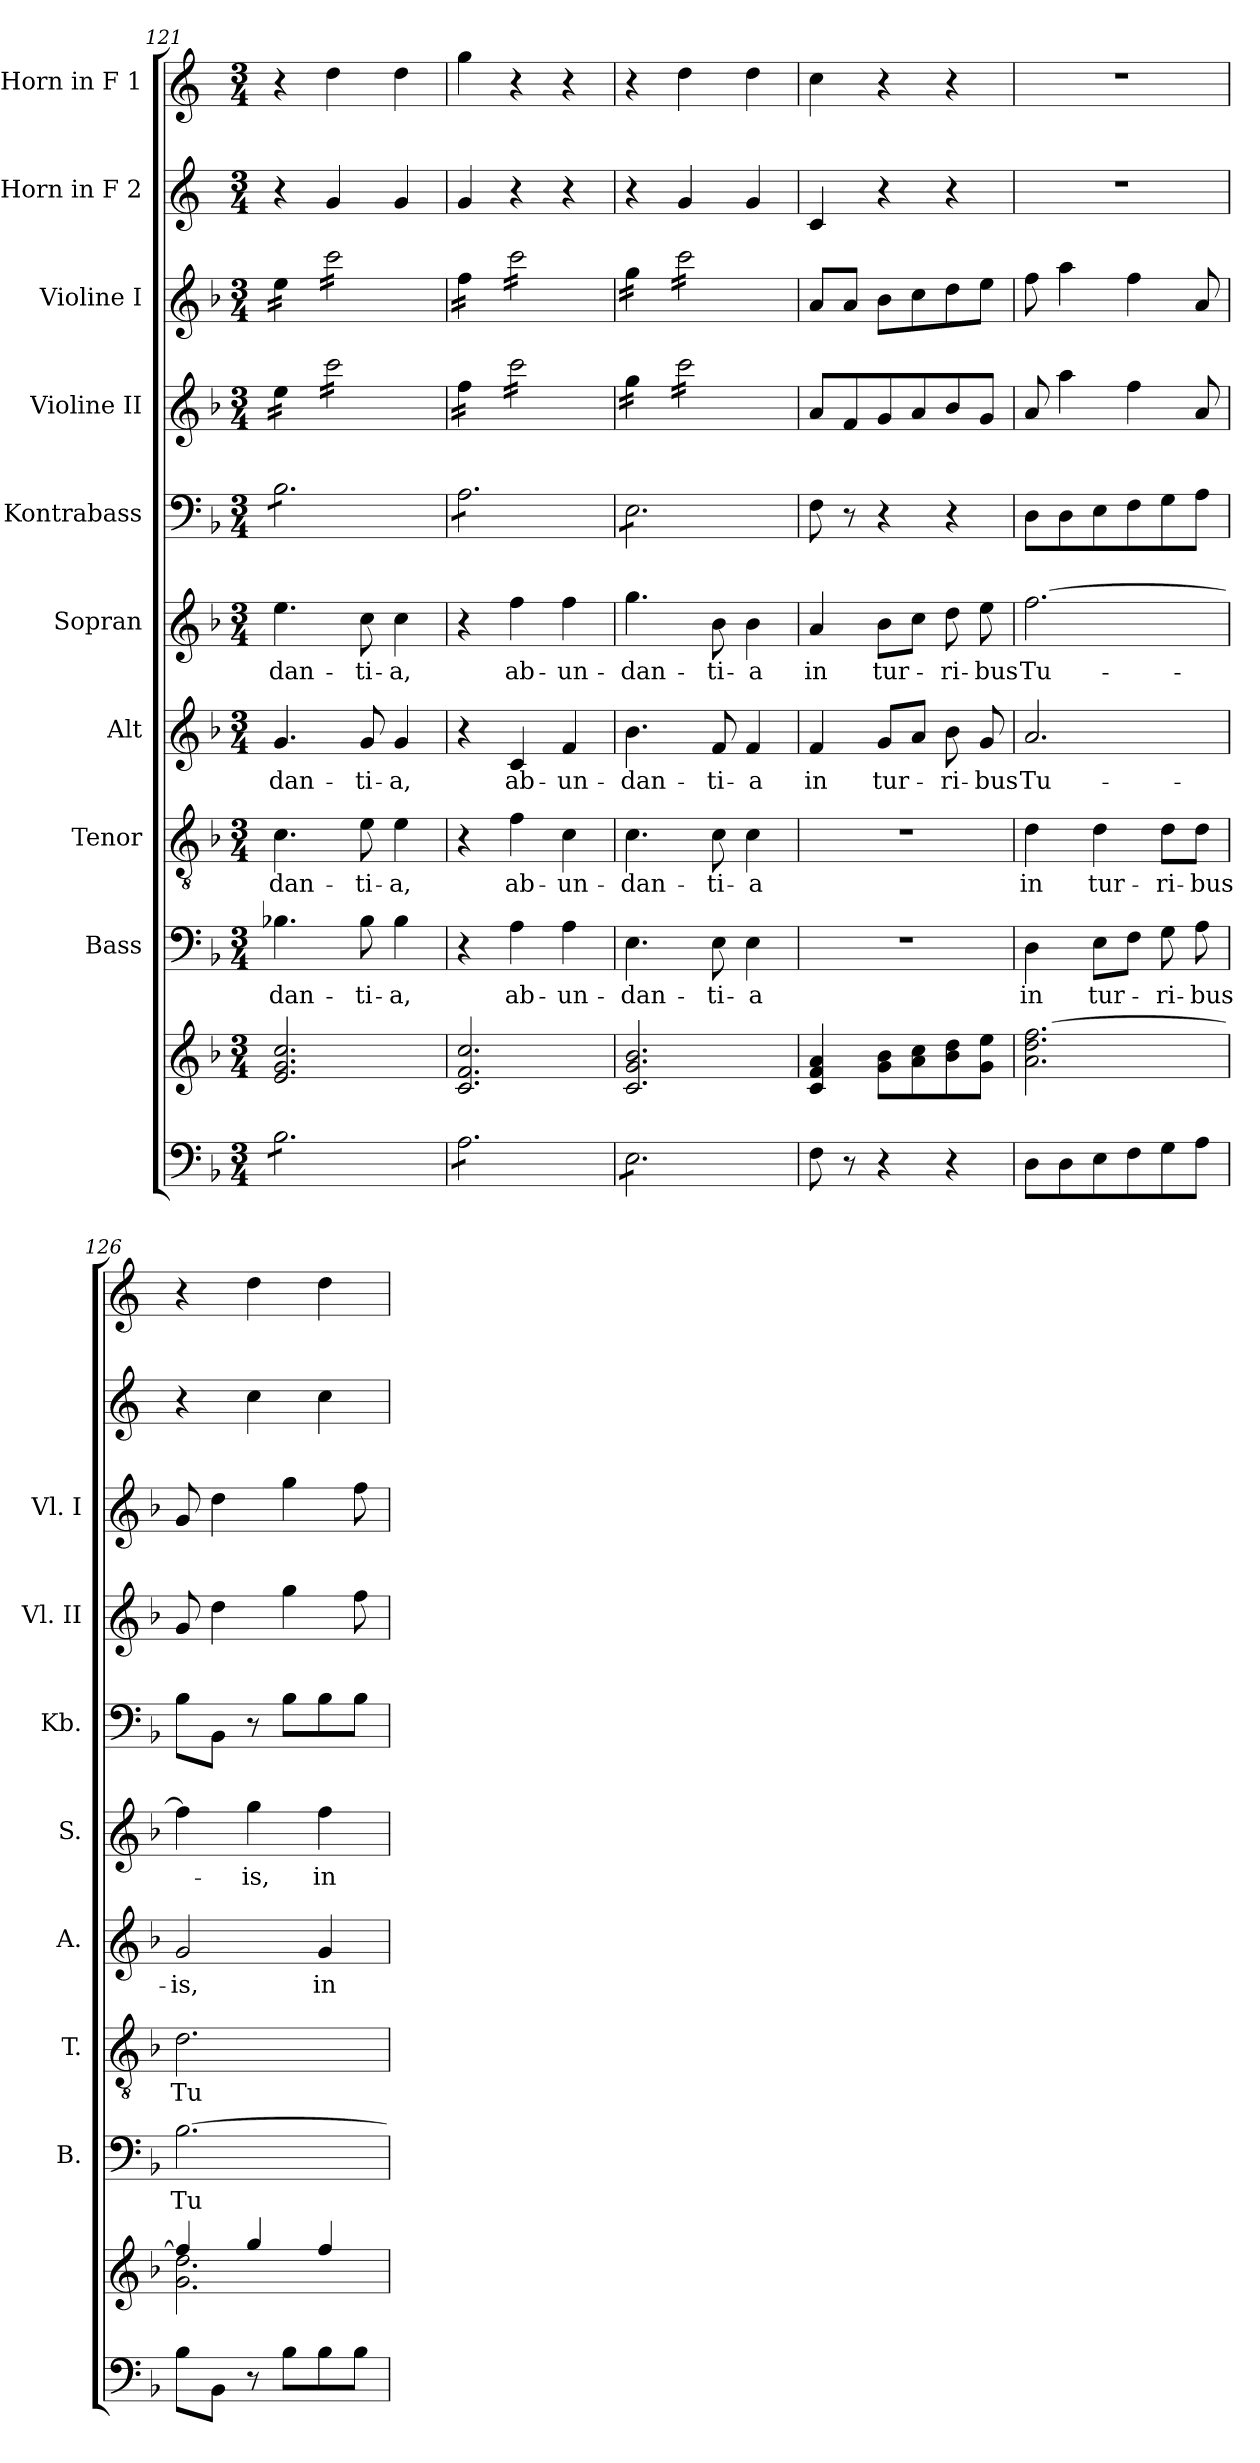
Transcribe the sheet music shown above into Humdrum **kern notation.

**kern	**kern	**kern	**text	**kern	**text	**kern	**text	**kern	**text	**kern	**kern	**kern	**kern	**kern
*part10	*part10	*part9	*part9	*part8	*part8	*part7	*part7	*part6	*part6	*part5	*part4	*part3	*part2	*part1
*staff11	*staff10	*staff9	*staff9	*staff8	*staff8	*staff7	*staff7	*staff6	*staff6	*staff5	*staff4	*staff3	*staff2	*staff1
*	*	*I"Bass	*	*I"Tenor	*	*I"Alt	*	*I"Sopran	*	*I"Kontrabass	*I"Violine II	*I"Violine I	*I"Horn in F 2	*I"Horn in F 1
*	*	*I'B.	*	*I'T.	*	*I'A.	*	*I'S.	*	*I'Kb.	*I'Vl. II	*I'Vl. I	*	*
*clefF4	*clefG2	*clefF4	*	*clefGv2	*	*clefG2	*	*clefG2	*	*clefF4	*clefG2	*clefG2	*clefG2	*clefG2
*	*	*	*	*	*	*	*	*	*	*ITrd7c12	*	*	*ITrd4c7	*ITrd4c7
*k[b-]	*k[b-]	*k[b-]	*	*k[b-]	*	*k[b-]	*	*k[b-]	*	*k[b-]	*k[b-]	*k[b-]	*k[b-]	*k[b-]
*F:	*F:	*F:	*	*F:	*	*F:	*	*F:	*	*F:	*F:	*F:	*F:	*F:
*M3/4	*M3/4	*M3/4	*	*M3/4	*	*M3/4	*	*M3/4	*	*M3/4	*M3/4	*M3/4	*M3/4	*M3/4
=121	=121	=121	=121	=121	=121	=121	=121	=121	=121	=121	=121	=121	=121	=121
!	!	!	!LO:LY:b	!	!LO:LY:b	!	!LO:LY:b	!	!LO:LY:b	!	!	!	!	!
*tremolo	*	*	*	*	*	*	*	*	*	*	*	*	*	*
*	*	*	*	*	*	*	*	*	*	*tremolo	*	*	*	*
*	*	*	*	*	*	*	*	*	*	*	*tremolo	*	*	*
*	*	*	*	*	*	*	*	*	*	*	*	*tremolo	*	*
8B-\L	2.e/ 2.g/ 2.cc/	4.B-X\	-dan-	4.c\	-dan-	4.g/	-dan-	4.ee\	-dan-	8BB-\L	16ee\LL	16ee\LL	4r	4r
.	.	.	.	.	.	.	.	.	.	.	16ee\	16ee\	.	.
8B-\	.	.	.	.	.	.	.	.	.	8BB-\	16ee\	16ee\	.	.
.	.	.	.	.	.	.	.	.	.	.	16ee\JJ	16ee\JJ	.	.
8B-\	.	.	.	.	.	.	.	.	.	8BB-\	16ccc\LL	16ccc\LL	4c/	4g\
.	.	.	.	.	.	.	.	.	.	.	16ccc\	16ccc\	.	.
!	!	!	!LO:LY:b	!	!LO:LY:b	!	!LO:LY:b	!	!LO:LY:b	!	!	!	!	!
8B-\	.	8B-\	-ti-	8e\	-ti-	8g/	-ti-	8cc\	-ti-	8BB-\	16ccc\	16ccc\	.	.
.	.	.	.	.	.	.	.	.	.	.	16ccc\	16ccc\	.	.
!	!	!	!LO:LY:b	!	!LO:LY:b	!	!LO:LY:b	!	!LO:LY:b	!	!	!	!	!
8B-\	.	4B-\	-a,	4e\	-a,	4g/	-a,	4cc\	-a,	8BB-\	16ccc\	16ccc\	4c/	4g\
.	.	.	.	.	.	.	.	.	.	.	16ccc\	16ccc\	.	.
8B-\J	.	.	.	.	.	.	.	.	.	8BB-\J	16ccc\	16ccc\	.	.
.	.	.	.	.	.	.	.	.	.	.	16ccc\JJ	16ccc\JJ	.	.
=122	=122	=122	=122	=122	=122	=122	=122	=122	=122	=122	=122	=122	=122	=122
8A\L	2.c/ 2.f/ 2.cc/	4r	.	4r	.	4r	.	4r	.	8AA\L	16ff\LL	16ff\LL	4c/	4cc\
.	.	.	.	.	.	.	.	.	.	.	16ff\	16ff\	.	.
8A\	.	.	.	.	.	.	.	.	.	8AA\	16ff\	16ff\	.	.
.	.	.	.	.	.	.	.	.	.	.	16ff\JJ	16ff\JJ	.	.
!	!	!	!LO:LY:b	!	!LO:LY:b	!	!LO:LY:b	!	!LO:LY:b	!	!	!	!	!
8A\	.	4A\	ab-	4f\	ab-	4c/	ab-	4ff\	ab-	8AA\	16ccc\LL	16ccc\LL	4r	4r
.	.	.	.	.	.	.	.	.	.	.	16ccc\	16ccc\	.	.
8A\	.	.	.	.	.	.	.	.	.	8AA\	16ccc\	16ccc\	.	.
.	.	.	.	.	.	.	.	.	.	.	16ccc\	16ccc\	.	.
!	!	!	!LO:LY:b	!	!LO:LY:b	!	!LO:LY:b	!	!LO:LY:b	!	!	!	!	!
8A\	.	4A\	-un-	4c\	-un-	4f/	-un-	4ff\	-un-	8AA\	16ccc\	16ccc\	4r	4r
.	.	.	.	.	.	.	.	.	.	.	16ccc\	16ccc\	.	.
8A\J	.	.	.	.	.	.	.	.	.	8AA\J	16ccc\	16ccc\	.	.
.	.	.	.	.	.	.	.	.	.	.	16ccc\JJ	16ccc\JJ	.	.
=123	=123	=123	=123	=123	=123	=123	=123	=123	=123	=123	=123	=123	=123	=123
!	!	!	!LO:LY:b	!	!LO:LY:b	!	!LO:LY:b	!	!LO:LY:b	!	!	!	!	!
8E\L	2.c/ 2.g/ 2.b-/	4.E\	-dan-	4.c\	-dan-	4.b-\	-dan-	4.gg\	-dan-	8EE\L	16gg\LL	16gg\LL	4r	4r
.	.	.	.	.	.	.	.	.	.	.	16gg\	16gg\	.	.
8E\	.	.	.	.	.	.	.	.	.	8EE\	16gg\	16gg\	.	.
.	.	.	.	.	.	.	.	.	.	.	16gg\JJ	16gg\JJ	.	.
8E\	.	.	.	.	.	.	.	.	.	8EE\	16ccc\LL	16ccc\LL	4c/	4g\
.	.	.	.	.	.	.	.	.	.	.	16ccc\	16ccc\	.	.
!	!	!	!LO:LY:b	!	!LO:LY:b	!	!LO:LY:b	!	!LO:LY:b	!	!	!	!	!
8E\	.	8E\	-ti-	8c\	-ti-	8f/	-ti-	8b-\	-ti-	8EE\	16ccc\	16ccc\	.	.
.	.	.	.	.	.	.	.	.	.	.	16ccc\	16ccc\	.	.
!	!	!	!LO:LY:b	!	!LO:LY:b	!	!LO:LY:b	!	!LO:LY:b	!	!	!	!	!
8E\	.	4E\	-a	4c\	-a	4f/	-a	4b-\	-a	8EE\	16ccc\	16ccc\	4c/	4g\
.	.	.	.	.	.	.	.	.	.	.	16ccc\	16ccc\	.	.
8E\J	.	.	.	.	.	.	.	.	.	8EE\J	16ccc\	16ccc\	.	.
*	*	*	*	*	*	*	*	*	*	*Xtremolo	*	*	*	*
*Xtremolo	*	*	*	*	*	*	*	*	*	*	*	*	*	*
.	.	.	.	.	.	.	.	.	.	.	16ccc\JJ	16ccc\JJ	.	.
*	*	*	*	*	*	*	*	*	*	*	*	*Xtremolo	*	*
*	*	*	*	*	*	*	*	*	*	*	*Xtremolo	*	*	*
=124	=124	=124	=124	=124	=124	=124	=124	=124	=124	=124	=124	=124	=124	=124
!	!	!	!	!	!	!	!LO:LY:b	!	!LO:LY:b	!	!	!	!	!
8F\	4c/ 4f/ 4a/	2.r	.	2.r	.	4f/	in	4a/	in	8FF\	8a/L	8a/L	4F/	4f\
8r	.	.	.	.	.	.	.	.	.	8r	8f/	8a/J	.	.
!	!	!	!	!	!	!	!LO:LY:b	!	!LO:LY:b	!	!	!	!	!
4r	8g\ 8b-\L	.	.	.	.	8g/L	tur-	8b-\L	tur-	4r	8g/	8b-\L	4r	4r
.	8a\ 8cc\	.	.	.	.	8a/J	.	8cc\J	.	.	8a/	8cc\	.	.
!	!	!	!	!	!	!	!LO:LY:b	!	!LO:LY:b	!	!	!	!	!
4r	8b-\ 8dd\	.	.	.	.	8b-\	-ri-	8dd\	-ri-	4r	8b-/	8dd\	4r	4r
!	!	!	!	!	!	!	!LO:LY:b	!	!LO:LY:b	!	!	!	!	!
.	8g\ 8ee\J	.	.	.	.	8g/	-bus	8ee\	-bus	.	8g/J	8ee\J	.	.
!!LO:PB:g=z
=125	=125	=125	=125	=125	=125	=125	=125	=125	=125	=125	=125	=125	=125	=125
!	!	!	!LO:LY:b	!	!LO:LY:b	!	!LO:LY:b	!	!LO:LY:b	!	!	!	!	!
8D\L	2.a\ 2.dd\ [2.ff\	4D\	in	4d\	in	2.a/	Tu-	[2.ff\	Tu-	8DD\L	8a/	8ff\	2.r	2.r
8D\	.	.	.	.	.	.	.	.	.	8DD\	4aa\	4aa\	.	.
!	!	!	!LO:LY:b	!	!LO:LY:b	!	!	!	!	!	!	!	!	!
8E\	.	8E\L	tur-	4d\	tur-	.	.	.	.	8EE\	.	.	.	.
8F\	.	8F\J	.	.	.	.	.	.	.	8FF\	4ff\	4ff\	.	.
!	!	!	!LO:LY:b	!	!LO:LY:b	!	!	!	!	!	!	!	!	!
8G\	.	8G\	-ri-	8d\L	-ri-	.	.	.	.	8GG\	.	.	.	.
!	!	!	!LO:LY:b	!	!LO:LY:b	!	!	!	!	!	!	!	!	!
8A\J	.	8A\	-bus	8d\J	-bus	.	.	.	.	8AA\J	8a/	8a/	.	.
=126	=126	=126	=126	=126	=126	=126	=126	=126	=126	=126	=126	=126	=126	=126
*	*^	*	*	*	*	*	*	*	*	*	*	*	*	*
!	!	!	!	!LO:LY:b	!	!LO:LY:b	!	!LO:LY:b	!	!	!	!	!	!	!
8B-\L	4ff/]	2.g\ 2.dd\	[2.B-\	Tu-	2.d\	Tu-	2g/	-is,	4ff\]	.	8BB-\L	8g/	8g/	4r	4r
8BB-\J	.	.	.	.	.	.	.	.	.	.	8BBB-\J	4dd\	4dd\	.	.
!	!	!	!	!	!	!	!	!	!	!LO:LY:b	!	!	!	!	!
8r	4gg/	.	.	.	.	.	.	.	4gg\	-is,	8r	.	.	4f\	4g\
8B-\L	.	.	.	.	.	.	.	.	.	.	8BB-\L	4gg\	4gg\	.	.
!	!	!	!	!	!	!	!	!LO:LY:b	!	!LO:LY:b	!	!	!	!	!
8B-\	4ff/	.	.	.	.	.	4g/	in	4ff\	in	8BB-\	.	.	4f\	4g\
8B-\J	.	.	.	.	.	.	.	.	.	.	8BB-\J	8ff\	8ff\	.	.
*	*v	*v	*	*	*	*	*	*	*	*	*	*	*	*	*
=	=	=	=	=	=	=	=	=	=	=	=	=	=	=
*-	*-	*-	*-	*-	*-	*-	*-	*-	*-	*-	*-	*-	*-	*-
